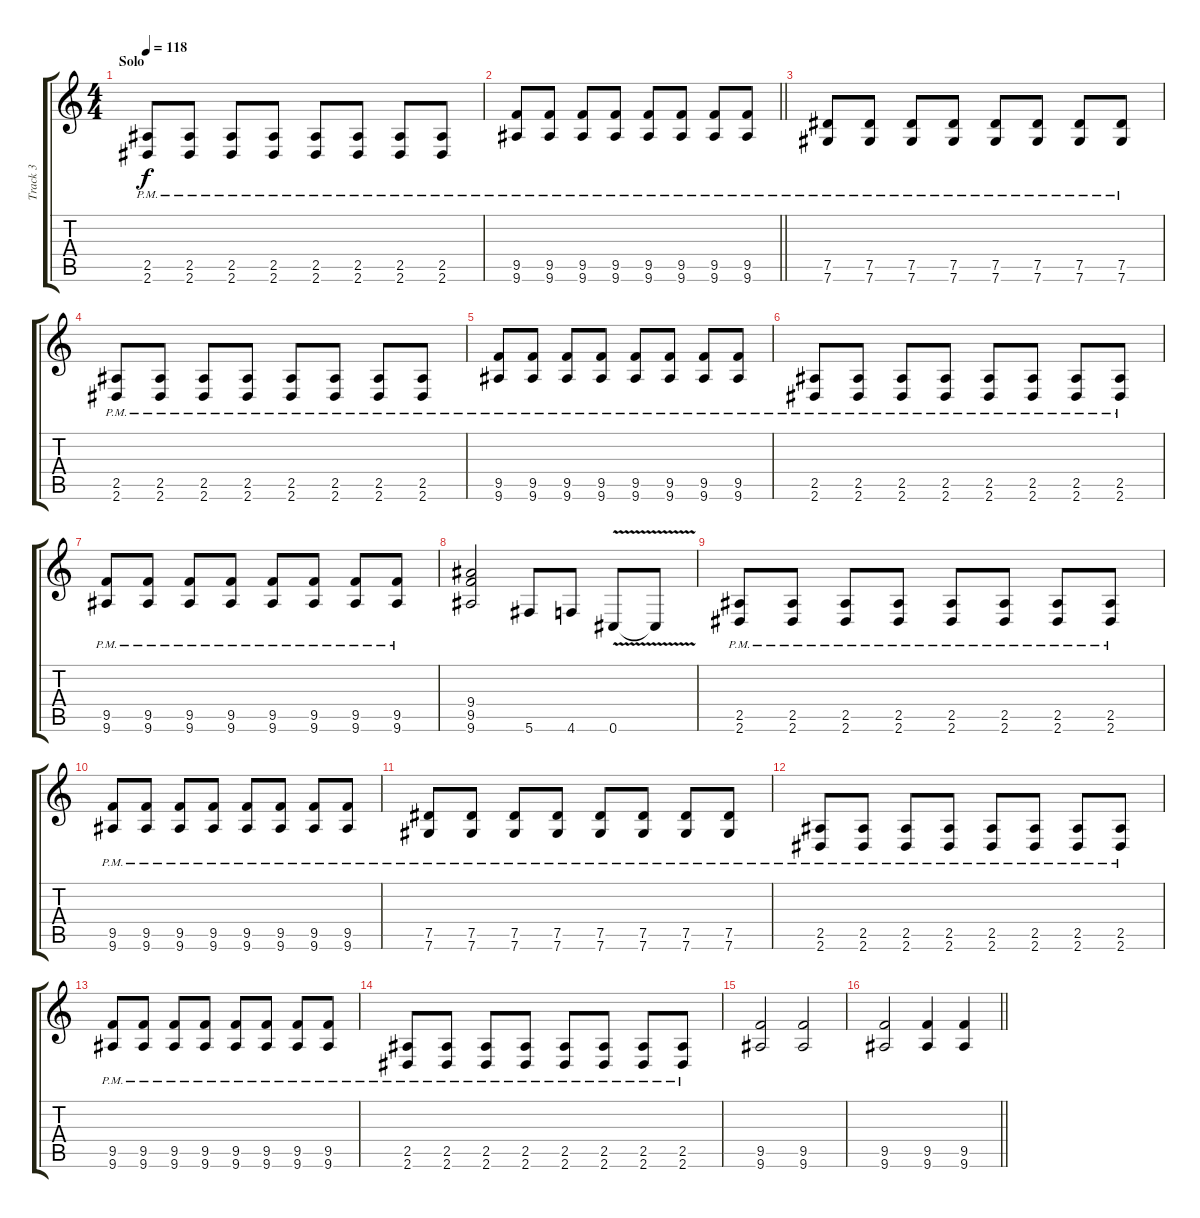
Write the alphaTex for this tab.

\track ("Track 3" "Track 3") {instrument distortionguitar}
\staff {score tabs}
\tuning (Eb4 Bb3 Gb3 Db3 Ab2 Db2) {hide}
\ts (4 4)
\section ("" "Solo")
\tempo 118
\clef g2
\ks c
(2.5{pm} 2.6{pm}).8{dy f} (2.5{pm} 2.6{pm}).8 (2.5{pm} 2.6{pm}).8 (2.5{pm} 2.6{pm}).8 (2.5{pm} 2.6{pm}).8 (2.5{pm} 2.6{pm}).8 (2.5{pm} 2.6{pm}).8 (2.5{pm} 2.6{pm}).8 |
\barLineRight lightlight
(9.5{pm} 9.6{pm}).8 (9.5{pm} 9.6{pm}).8 (9.5{pm} 9.6{pm}).8 (9.5{pm} 9.6{pm}).8 (9.5{pm} 9.6{pm}).8 (9.5{pm} 9.6{pm}).8 (9.5{pm} 9.6{pm}).8 (9.5{pm} 9.6{pm}).8 |
(7.5{pm} 7.6{pm}).8 (7.5{pm} 7.6{pm}).8 (7.5{pm} 7.6{pm}).8 (7.5{pm} 7.6{pm}).8 (7.5{pm} 7.6{pm}).8 (7.5{pm} 7.6{pm}).8 (7.5{pm} 7.6{pm}).8 (7.5{pm} 7.6{pm}).8 |
(2.5{pm} 2.6{pm}).8 (2.5{pm} 2.6{pm}).8 (2.5{pm} 2.6{pm}).8 (2.5{pm} 2.6{pm}).8 (2.5{pm} 2.6{pm}).8 (2.5{pm} 2.6{pm}).8 (2.5{pm} 2.6{pm}).8 (2.5{pm} 2.6{pm}).8 |
(9.5{pm} 9.6{pm}).8 (9.5{pm} 9.6{pm}).8 (9.5{pm} 9.6{pm}).8 (9.5{pm} 9.6{pm}).8 (9.5{pm} 9.6{pm}).8 (9.5{pm} 9.6{pm}).8 (9.5{pm} 9.6{pm}).8 (9.5{pm} 9.6{pm}).8 |
(2.5{pm} 2.6{pm}).8 (2.5{pm} 2.6{pm}).8 (2.5{pm} 2.6{pm}).8 (2.5{pm} 2.6{pm}).8 (2.5{pm} 2.6{pm}).8 (2.5{pm} 2.6{pm}).8 (2.5{pm} 2.6{pm}).8 (2.5{pm} 2.6{pm}).8 |
(9.5{pm} 9.6{pm}).8 (9.5{pm} 9.6{pm}).8 (9.5{pm} 9.6{pm}).8 (9.5{pm} 9.6{pm}).8 (9.5{pm} 9.6{pm}).8 (9.5{pm} 9.6{pm}).8 (9.5{pm} 9.6{pm}).8 (9.5{pm} 9.6{pm}).8 |
(9.4 9.5 9.6).2 5.6.8 4.6.8 0.6{v}.8 0.6{t}.8 |
(2.5{pm} 2.6{pm}).8 (2.5{pm} 2.6{pm}).8 (2.5{pm} 2.6{pm}).8 (2.5{pm} 2.6{pm}).8 (2.5{pm} 2.6{pm}).8 (2.5{pm} 2.6{pm}).8 (2.5{pm} 2.6{pm}).8 (2.5{pm} 2.6{pm}).8 |
(9.5{pm} 9.6{pm}).8 (9.5{pm} 9.6{pm}).8 (9.5{pm} 9.6{pm}).8 (9.5{pm} 9.6{pm}).8 (9.5{pm} 9.6{pm}).8 (9.5{pm} 9.6{pm}).8 (9.5{pm} 9.6{pm}).8 (9.5{pm} 9.6{pm}).8 |
(7.5{pm} 7.6{pm}).8 (7.5{pm} 7.6{pm}).8 (7.5{pm} 7.6{pm}).8 (7.5{pm} 7.6{pm}).8 (7.5{pm} 7.6{pm}).8 (7.5{pm} 7.6{pm}).8 (7.5{pm} 7.6{pm}).8 (7.5{pm} 7.6{pm}).8 |
(2.5{pm} 2.6{pm}).8 (2.5{pm} 2.6{pm}).8 (2.5{pm} 2.6{pm}).8 (2.5{pm} 2.6{pm}).8 (2.5{pm} 2.6{pm}).8 (2.5{pm} 2.6{pm}).8 (2.5{pm} 2.6{pm}).8 (2.5{pm} 2.6{pm}).8 |
(9.5{pm} 9.6{pm}).8 (9.5{pm} 9.6{pm}).8 (9.5{pm} 9.6{pm}).8 (9.5{pm} 9.6{pm}).8 (9.5{pm} 9.6{pm}).8 (9.5{pm} 9.6{pm}).8 (9.5{pm} 9.6{pm}).8 (9.5{pm} 9.6{pm}).8 |
(2.5{pm} 2.6{pm}).8 (2.5{pm} 2.6{pm}).8 (2.5{pm} 2.6{pm}).8 (2.5{pm} 2.6{pm}).8 (2.5{pm} 2.6{pm}).8 (2.5{pm} 2.6{pm}).8 (2.5{pm} 2.6{pm}).8 (2.5{pm} 2.6{pm}).8 |
(9.5 9.6).2 (9.5 9.6).2 |
\barLineRight lightlight
(9.5 9.6).2 (9.5 9.6).4 (9.5 9.6).4
